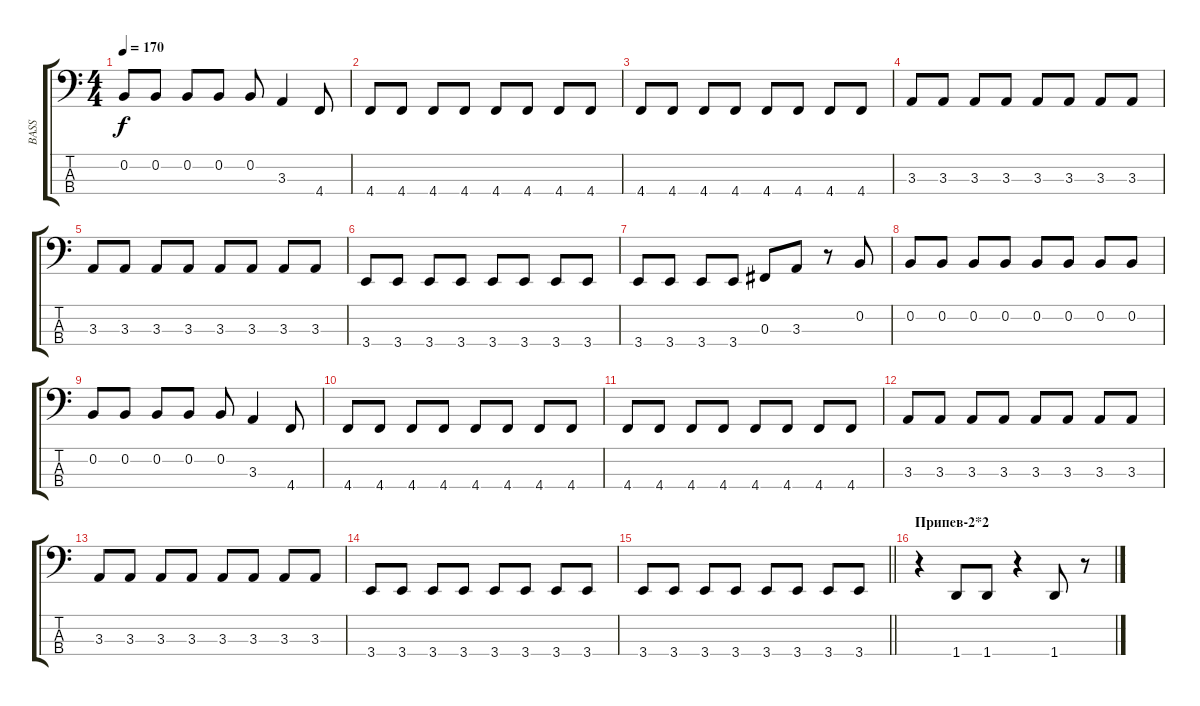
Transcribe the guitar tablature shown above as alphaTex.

\track ("BASS" "BASS") {instrument electricbassfinger}
\staff {score tabs}
\tuning (E2 B1 Gb1 Db1) {hide}
\ts (4 4)
\tempo 170
\clef f4
\ks c
0.2.8{dy f} 0.2.8 0.2.8 0.2.8 0.2.8 3.3.4 4.4.8 |
4.4.8 4.4.8 4.4.8 4.4.8 4.4.8 4.4.8 4.4.8 4.4.8 |
4.4.8 4.4.8 4.4.8 4.4.8 4.4.8 4.4.8 4.4.8 4.4.8 |
3.3.8 3.3.8 3.3.8 3.3.8 3.3.8 3.3.8 3.3.8 3.3.8 |
3.3.8 3.3.8 3.3.8 3.3.8 3.3.8 3.3.8 3.3.8 3.3.8 |
3.4.8 3.4.8 3.4.8 3.4.8 3.4.8 3.4.8 3.4.8 3.4.8 |
3.4.8 3.4.8 3.4.8 3.4.8 0.3.8 3.3.8 r.8 0.2.8 |
0.2.8 0.2.8 0.2.8 0.2.8 0.2.8 0.2.8 0.2.8 0.2.8 |
0.2.8 0.2.8 0.2.8 0.2.8 0.2.8 3.3.4 4.4.8 |
4.4.8 4.4.8 4.4.8 4.4.8 4.4.8 4.4.8 4.4.8 4.4.8 |
4.4.8 4.4.8 4.4.8 4.4.8 4.4.8 4.4.8 4.4.8 4.4.8 |
3.3.8 3.3.8 3.3.8 3.3.8 3.3.8 3.3.8 3.3.8 3.3.8 |
3.3.8 3.3.8 3.3.8 3.3.8 3.3.8 3.3.8 3.3.8 3.3.8 |
3.4.8 3.4.8 3.4.8 3.4.8 3.4.8 3.4.8 3.4.8 3.4.8 |
\barLineRight lightlight
3.4.8 3.4.8 3.4.8 3.4.8 3.4.8 3.4.8 3.4.8 3.4.8 |
\section ("" "Припев-2*2")
r.4 1.4.8 1.4.8 r.4 1.4.8 r.8
